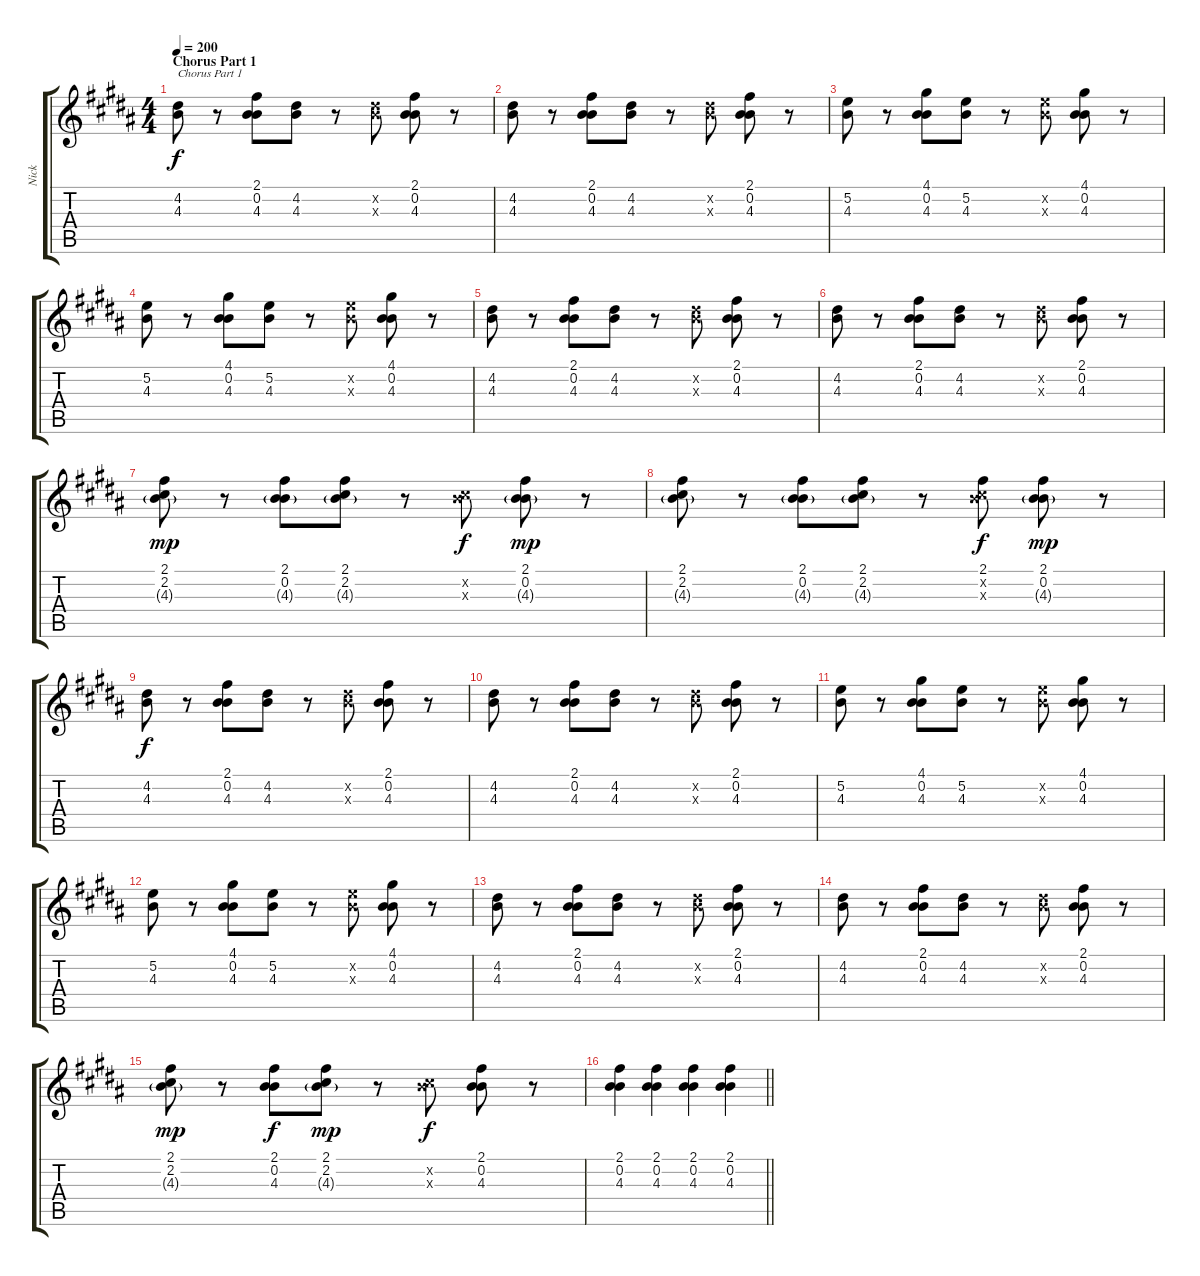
\track ("Nick" "Nick") {instrument distortionguitar}
\staff {score tabs}
\tuning (E4 B3 G3 D3 A2 E2) {hide}
\ts (4 4)
\section ("" "Chorus Part 1")
\tempo 200
\clef g2
\ks b
(4.2 4.3).8{txt "Chorus Part 1" dy f} r.8 (2.1 0.2 4.3).8 (4.2 4.3).8 r.8 (4.2{x} 4.3{x}).8 (2.1 0.2 4.3).8 r.8 |
(4.2 4.3).8 r.8 (2.1 0.2 4.3).8 (4.2 4.3).8 r.8 (4.2{x} 4.3{x}).8 (2.1 0.2 4.3).8 r.8 |
(5.2 4.3).8 r.8 (4.1 0.2 4.3).8 (5.2 4.3).8 r.8 (5.2{x} 4.3{x}).8 (4.1 0.2 4.3).8 r.8 |
(5.2 4.3).8 r.8 (4.1 0.2 4.3).8 (5.2 4.3).8 r.8 (5.2{x} 4.3{x}).8 (4.1 0.2 4.3).8 r.8 |
(4.2 4.3).8 r.8 (2.1 0.2 4.3).8 (4.2 4.3).8 r.8 (4.2{x} 4.3{x}).8 (2.1 0.2 4.3).8 r.8 |
(4.2 4.3).8 r.8 (2.1 0.2 4.3).8 (4.2 4.3).8 r.8 (4.2{x} 4.3{x}).8 (2.1 0.2 4.3).8 r.8 |
(2.1 2.2 4.3{g}).8{dy mp} r.8 (2.1 0.2 4.3{g}).8 (2.1 2.2 4.3{g}).8 r.8 (2.2{x} 4.3{x}).8{dy f} (2.1 0.2 4.3{g}).8{dy mp} r.8 |
(2.1 2.2 4.3{g}).8 r.8 (2.1 0.2 4.3{g}).8 (2.1 2.2 4.3{g}).8 r.8 (2.1 2.2{x} 4.3{x}).8{dy f} (2.1 0.2 4.3{g}).8{dy mp} r.8 |
(4.2 4.3).8{dy f} r.8 (2.1 0.2 4.3).8 (4.2 4.3).8 r.8 (4.2{x} 4.3{x}).8 (2.1 0.2 4.3).8 r.8 |
(4.2 4.3).8 r.8 (2.1 0.2 4.3).8 (4.2 4.3).8 r.8 (4.2{x} 4.3{x}).8 (2.1 0.2 4.3).8 r.8 |
(5.2 4.3).8 r.8 (4.1 0.2 4.3).8 (5.2 4.3).8 r.8 (5.2{x} 4.3{x}).8 (4.1 0.2 4.3).8 r.8 |
(5.2 4.3).8 r.8 (4.1 0.2 4.3).8 (5.2 4.3).8 r.8 (5.2{x} 4.3{x}).8 (4.1 0.2 4.3).8 r.8 |
(4.2 4.3).8 r.8 (2.1 0.2 4.3).8 (4.2 4.3).8 r.8 (4.2{x} 4.3{x}).8 (2.1 0.2 4.3).8 r.8 |
(4.2 4.3).8 r.8 (2.1 0.2 4.3).8 (4.2 4.3).8 r.8 (4.2{x} 4.3{x}).8 (2.1 0.2 4.3).8 r.8 |
(2.1 2.2 4.3{g}).8{dy mp} r.8 (2.1 0.2 4.3).8{dy f} (2.1 2.2 4.3{g}).8{dy mp} r.8 (2.2{x} 4.3{x}).8{dy f} (2.1 0.2 4.3).8 r.8 |
\barLineRight lightlight
(2.1 0.2 4.3).4 (2.1 0.2 4.3).4 (2.1 0.2 4.3).4 (2.1 0.2 4.3).4
